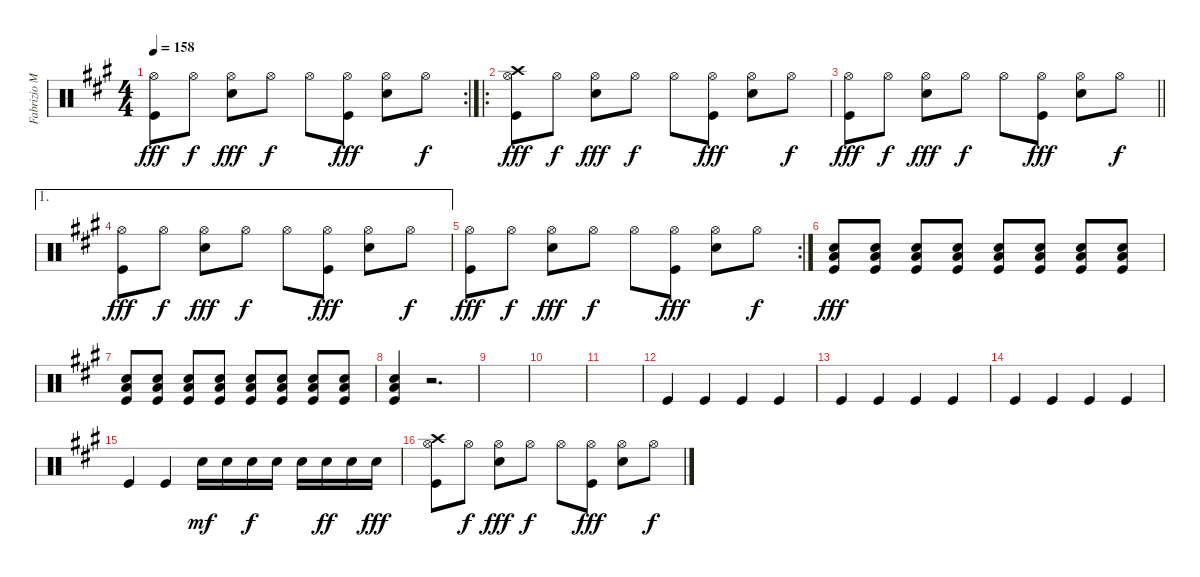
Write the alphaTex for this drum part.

\track ("Fabrizio Moretti" "Fabrizio M") {instrument percussion}
\staff {score}
\articulation defaults
\rc 2
\ts (4 4)
\tempo 158
\clef neutral
\ks a
("Hi-Hat (open)" "Kick (hit)").8{dy fff} "Hi-Hat (open)".8{dy f} ("Hi-Hat (open)" "Electric Snare (hit)").8{dy fff} "Hi-Hat (open)".8{dy f} "Hi-Hat (open)".8 ("Hi-Hat (open)" "Kick (hit)").8{dy fff} ("Hi-Hat (open)" "Electric Snare (hit)").8 "Hi-Hat (open)".8{dy f} |
\ro
("Crash high (hit)" "Hi-Hat (open)" "Kick (hit)").8{dy fff} "Hi-Hat (open)".8{dy f} ("Hi-Hat (open)" "Electric Snare (hit)").8{dy fff} "Hi-Hat (open)".8{dy f} "Hi-Hat (open)".8 ("Hi-Hat (open)" "Kick (hit)").8{dy fff} ("Hi-Hat (open)" "Electric Snare (hit)").8 "Hi-Hat (open)".8{dy f} |
\barLineRight lightlight
("Hi-Hat (open)" "Kick (hit)").8{dy fff} "Hi-Hat (open)".8{dy f} ("Hi-Hat (open)" "Electric Snare (hit)").8{dy fff} "Hi-Hat (open)".8{dy f} "Hi-Hat (open)".8 ("Hi-Hat (open)" "Kick (hit)").8{dy fff} ("Hi-Hat (open)" "Electric Snare (hit)").8 "Hi-Hat (open)".8{dy f} |
\ae 1
("Hi-Hat (open)" "Kick (hit)").8{dy fff} "Hi-Hat (open)".8{dy f} ("Hi-Hat (open)" "Electric Snare (hit)").8{dy fff} "Hi-Hat (open)".8{dy f} "Hi-Hat (open)".8 ("Hi-Hat (open)" "Kick (hit)").8{dy fff} ("Hi-Hat (open)" "Electric Snare (hit)").8 "Hi-Hat (open)".8{dy f} |
\rc 2
("Hi-Hat (open)" "Kick (hit)").8{dy fff} "Hi-Hat (open)".8{dy f} ("Hi-Hat (open)" "Electric Snare (hit)").8{dy fff} "Hi-Hat (open)".8{dy f} "Hi-Hat (open)".8 ("Hi-Hat (open)" "Kick (hit)").8{dy fff} ("Hi-Hat (open)" "Electric Snare (hit)").8 "Hi-Hat (open)".8{dy f} |
("Low Floor Tom (hit)" "Electric Snare (hit)" "Kick (hit)").8{bu 60 dy fff} ("Low Floor Tom (hit)" "Electric Snare (hit)" "Kick (hit)").8{bu 60} ("Low Floor Tom (hit)" "Electric Snare (hit)" "Kick (hit)").8{bu 60} ("Low Floor Tom (hit)" "Electric Snare (hit)" "Kick (hit)").8{bu 60} ("Low Floor Tom (hit)" "Electric Snare (hit)" "Kick (hit)").8{bu 60} ("Low Floor Tom (hit)" "Electric Snare (hit)" "Kick (hit)").8{bu 60} ("Low Floor Tom (hit)" "Electric Snare (hit)" "Kick (hit)").8{bu 60} ("Low Floor Tom (hit)" "Electric Snare (hit)" "Kick (hit)").8{bu 60} |
("Low Floor Tom (hit)" "Electric Snare (hit)" "Kick (hit)").8{bu 60} ("Low Floor Tom (hit)" "Electric Snare (hit)" "Kick (hit)").8{bu 60} ("Low Floor Tom (hit)" "Electric Snare (hit)" "Kick (hit)").8{bu 60} ("Low Floor Tom (hit)" "Electric Snare (hit)" "Kick (hit)").8{bu 60} ("Low Floor Tom (hit)" "Electric Snare (hit)" "Kick (hit)").8{bu 60} ("Low Floor Tom (hit)" "Electric Snare (hit)" "Kick (hit)").8{bu 60} ("Low Floor Tom (hit)" "Electric Snare (hit)" "Kick (hit)").8{bu 60} ("Low Floor Tom (hit)" "Electric Snare (hit)" "Kick (hit)").8{bu 60} |
("Low Floor Tom (hit)" "Electric Snare (hit)" "Kick (hit)").4 r.2{d} |
|
|
|
"Kick (hit)".4 "Kick (hit)".4 "Kick (hit)".4 "Kick (hit)".4 |
"Kick (hit)".4 "Kick (hit)".4 "Kick (hit)".4 "Kick (hit)".4 |
"Kick (hit)".4 "Kick (hit)".4 "Kick (hit)".4 "Kick (hit)".4 |
"Kick (hit)".4 "Kick (hit)".4 "Electric Snare (hit)".16{dy mf} "Electric Snare (hit)".16 "Electric Snare (hit)".16{dy f} "Electric Snare (hit)".16 "Electric Snare (hit)".16 "Electric Snare (hit)".16{dy ff} "Electric Snare (hit)".16 "Electric Snare (hit)".16{dy fff} |
("Crash high (hit)" "Hi-Hat (open)" "Kick (hit)").8 "Hi-Hat (open)".8{dy f} ("Hi-Hat (open)" "Electric Snare (hit)").8{dy fff} "Hi-Hat (open)".8{dy f} "Hi-Hat (open)".8 ("Hi-Hat (open)" "Kick (hit)").8{dy fff} ("Hi-Hat (open)" "Electric Snare (hit)").8 "Hi-Hat (open)".8{dy f}
